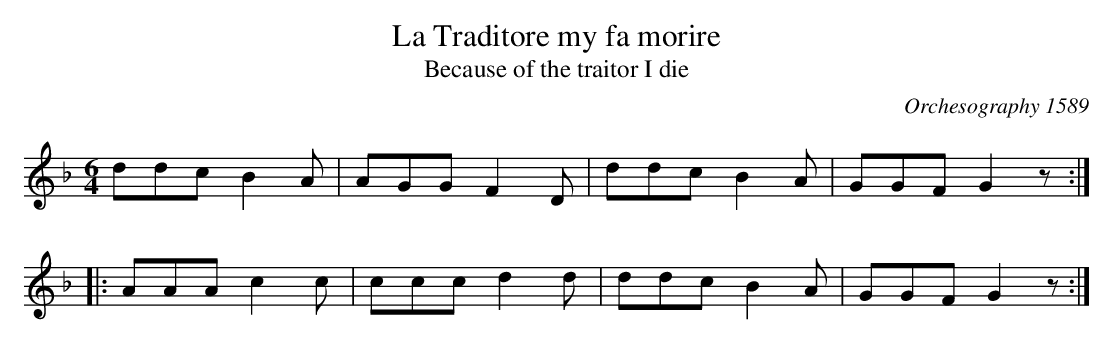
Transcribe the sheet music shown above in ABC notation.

X:1
T:La Traditore my fa morire
T:Because of the traitor I die
C:Orchesography 1589
M:6/4
K:GDor
ddc B2A | AGG F2D | ddc B2A | GGF G2z ::
AAA c2c | ccc d2d | ddc B2A | GGF G2z :|
